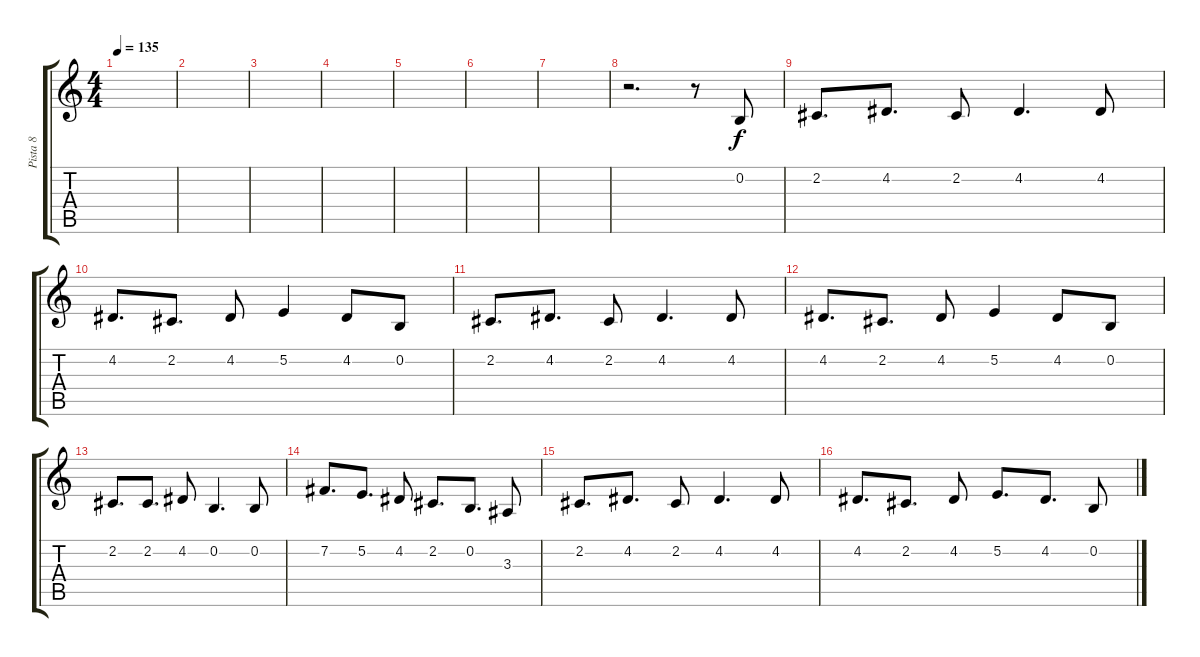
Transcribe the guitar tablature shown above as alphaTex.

\track ("Pista 8" "Pista 8") {instrument electricgrandpiano}
\staff {score tabs}
\tuning (E4 B3 G3 D3 A2 E2) {hide}
\ts (4 4)
\tempo 135
\clef g2
\ks c
|
|
|
|
|
|
|
r.2{d} r.8 0.2.8 |
2.2.8{d} 4.2.8{d} 2.2.8 4.2.4{d} 4.2.8 |
4.2.8{d} 2.2.8{d} 4.2.8 5.2.4 4.2.8 0.2.8 |
2.2.8{d} 4.2.8{d} 2.2.8 4.2.4{d} 4.2.8 |
4.2.8{d} 2.2.8{d} 4.2.8 5.2.4 4.2.8 0.2.8 |
2.2.8{d} 2.2.8{d} 4.2.8 0.2.4{d} 0.2.8 |
7.2.8{d} 5.2.8{d} 4.2.8 2.2.8{d} 0.2.8{d} 3.3.8 |
2.2.8{d} 4.2.8{d} 2.2.8 4.2.4{d} 4.2.8 |
4.2.8{d} 2.2.8{d} 4.2.8 5.2.8{d} 4.2.8{d} 0.2.8
